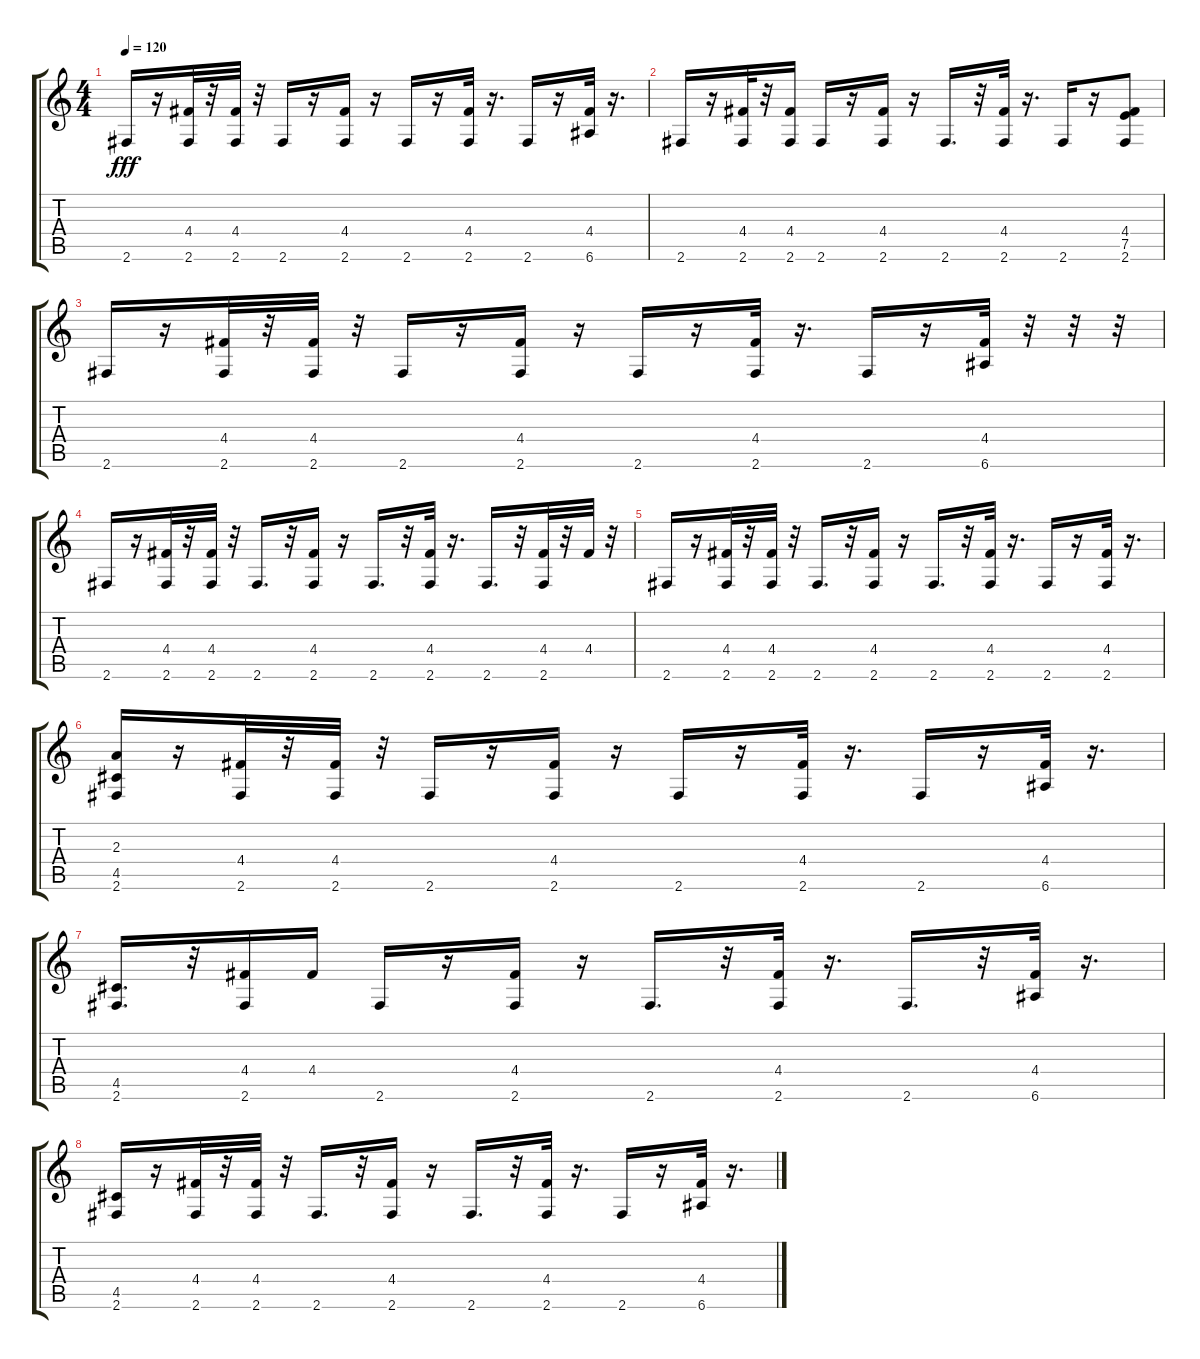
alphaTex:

\track "" {instrument acousticguitarsteel}
\staff {score tabs}
\tuning (E4 B3 G3 D3 A2 E2) {hide}
\ts (4 4)
\tempo 120
\clef g2
\ks c
2.6.16{dy fff} r.16 (4.4 2.6).32 r.32 (4.4 2.6).32 r.32 2.6.16 r.16 (4.4 2.6).16 r.16 2.6.16 r.16 (4.4 2.6).32 r.16{d} 2.6.16 r.16 (4.4 6.6).32 r.16{d} |
2.6.16 r.16 (4.4 2.6).32 r.32 (4.4 2.6).16 2.6.16 r.16 (4.4 2.6).16 r.16 2.6.16{d} r.32 (4.4 2.6).32 r.16{d} 2.6.16 r.16 (4.4 7.5 2.6).8 |
2.6.16 r.16 (4.4 2.6).32 r.32 (4.4 2.6).32 r.32 2.6.16 r.16 (4.4 2.6).16 r.16 2.6.16 r.16 (4.4 2.6).32 r.16{d} 2.6.16 r.16 (4.4 6.6).32 r.32 r.32 r.32 |
2.6.16 r.16 (4.4 2.6).32 r.32 (4.4 2.6).32 r.32 2.6.16{d} r.32 (4.4 2.6).16 r.16 2.6.16{d} r.32 (4.4 2.6).32 r.16{d} 2.6.16{d} r.32 (4.4 2.6).32 r.32 4.4.32 r.32 |
2.6.16 r.16 (4.4 2.6).32 r.32 (4.4 2.6).32 r.32 2.6.16{d} r.32 (4.4 2.6).16 r.16 2.6.16{d} r.32 (4.4 2.6).32 r.16{d} 2.6.16 r.16 (4.4 2.6).32 r.16{d} |
(2.3 4.5 2.6).16 r.16 (4.4 2.6).32 r.32 (4.4 2.6).32 r.32 2.6.16 r.16 (4.4 2.6).16 r.16 2.6.16 r.16 (4.4 2.6).32 r.16{d} 2.6.16 r.16 (4.4 6.6).32 r.16{d} |
(4.5 2.6).16{d} r.32 (4.4 2.6).16 4.4.16 2.6.16 r.16 (4.4 2.6).16 r.16 2.6.16{d} r.32 (4.4 2.6).32 r.16{d} 2.6.16{d} r.32 (4.4 6.6).32 r.16{d} |
(4.5 2.6).16 r.16 (4.4 2.6).32 r.32 (4.4 2.6).32 r.32 2.6.16{d} r.32 (4.4 2.6).16 r.16 2.6.16{d} r.32 (4.4 2.6).32 r.16{d} 2.6.16 r.16 (4.4 6.6).32 r.16{d}
